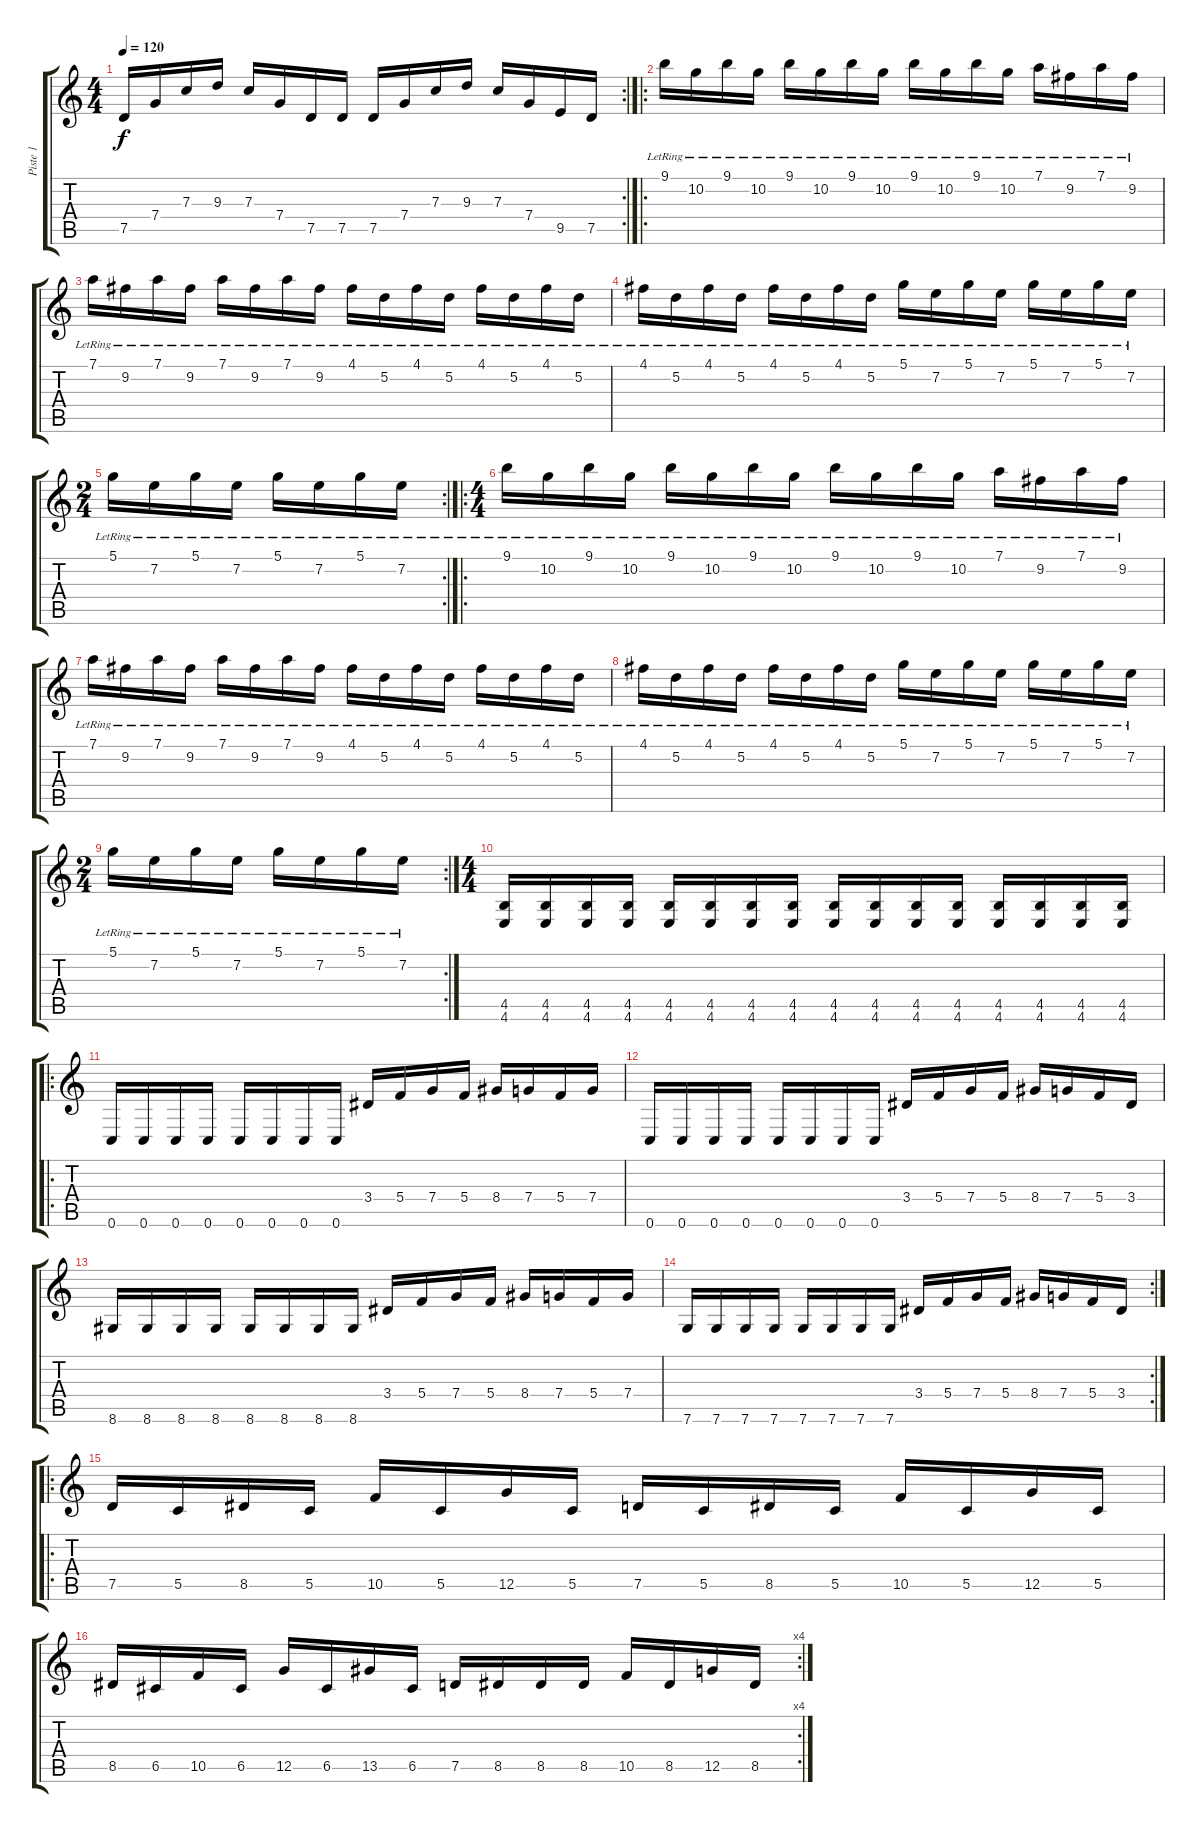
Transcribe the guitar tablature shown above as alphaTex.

\track ("Piste 1" "Piste 1") {instrument distortionguitar}
\staff {score tabs}
\tuning (D4 A3 F3 C3 G2 C2) {hide}
\rc 2
\ts (4 4)
\tempo 120
\clef g2
\ks c
7.5.16{dy f} 7.4.16 7.3.16 9.3.16 7.3.16 7.4.16 7.5.16 7.5.16 7.5.16 7.4.16 7.3.16 9.3.16 7.3.16 7.4.16 9.5.16 7.5.16 |
\ro
9.1{lr}.16{instrument electricguitarclean} 10.2{lr}.16 9.1{lr}.16 10.2{lr}.16 9.1{lr}.16 10.2{lr}.16 9.1{lr}.16 10.2{lr}.16 9.1{lr}.16 10.2{lr}.16 9.1{lr}.16 10.2{lr}.16 7.1{lr}.16 9.2{lr}.16 7.1{lr}.16 9.2{lr}.16 |
7.1{lr}.16 9.2{lr}.16 7.1{lr}.16 9.2{lr}.16 7.1{lr}.16 9.2{lr}.16 7.1{lr}.16 9.2{lr}.16 4.1{lr}.16 5.2{lr}.16 4.1{lr}.16 5.2{lr}.16 4.1{lr}.16 5.2{lr}.16 4.1{lr}.16 5.2{lr}.16 |
4.1{lr}.16 5.2{lr}.16 4.1{lr}.16 5.2{lr}.16 4.1{lr}.16 5.2{lr}.16 4.1{lr}.16 5.2{lr}.16 5.1{lr}.16 7.2{lr}.16 5.1{lr}.16 7.2{lr}.16 5.1{lr}.16 7.2{lr}.16 5.1{lr}.16 7.2{lr}.16 |
\rc 2
\ts (2 4)
5.1{lr}.16 7.2{lr}.16 5.1{lr}.16 7.2{lr}.16 5.1{lr}.16 7.2{lr}.16 5.1{lr}.16 7.2{lr}.16 |
\ro
\ts (4 4)
9.1{lr}.16{instrument electricguitarclean} 10.2{lr}.16 9.1{lr}.16 10.2{lr}.16 9.1{lr}.16 10.2{lr}.16 9.1{lr}.16 10.2{lr}.16 9.1{lr}.16 10.2{lr}.16 9.1{lr}.16 10.2{lr}.16 7.1{lr}.16 9.2{lr}.16 7.1{lr}.16 9.2{lr}.16 |
7.1{lr}.16 9.2{lr}.16 7.1{lr}.16 9.2{lr}.16 7.1{lr}.16 9.2{lr}.16 7.1{lr}.16 9.2{lr}.16 4.1{lr}.16 5.2{lr}.16 4.1{lr}.16 5.2{lr}.16 4.1{lr}.16 5.2{lr}.16 4.1{lr}.16 5.2{lr}.16 |
4.1{lr}.16 5.2{lr}.16 4.1{lr}.16 5.2{lr}.16 4.1{lr}.16 5.2{lr}.16 4.1{lr}.16 5.2{lr}.16 5.1{lr}.16 7.2{lr}.16 5.1{lr}.16 7.2{lr}.16 5.1{lr}.16 7.2{lr}.16 5.1{lr}.16 7.2{lr}.16 |
\rc 2
\ts (2 4)
5.1{lr}.16 7.2{lr}.16 5.1{lr}.16 7.2{lr}.16 5.1{lr}.16 7.2{lr}.16 5.1{lr}.16 7.2{lr}.16 |
\ts (4 4)
(4.5 4.6).16{volume 0 instrument distortionguitar} (4.5 4.6).16{volume 16} (4.5 4.6).16 (4.5 4.6).16 (4.5 4.6).16 (4.5 4.6).16 (4.5 4.6).16 (4.5 4.6).16 (4.5 4.6).16 (4.5 4.6).16 (4.5 4.6).16 (4.5 4.6).16 (4.5 4.6).16 (4.5 4.6).16 (4.5 4.6).16 (4.5 4.6).16 |
\ro
0.6.16 0.6.16 0.6.16 0.6.16 0.6.16 0.6.16 0.6.16 0.6.16 3.4.16 5.4.16 7.4.16 5.4.16 8.4.16 7.4.16 5.4.16 7.4.16 |
0.6.16 0.6.16 0.6.16 0.6.16 0.6.16 0.6.16 0.6.16 0.6.16 3.4.16 5.4.16 7.4.16 5.4.16 8.4.16 7.4.16 5.4.16 3.4.16 |
8.6.16 8.6.16 8.6.16 8.6.16 8.6.16 8.6.16 8.6.16 8.6.16 3.4.16 5.4.16 7.4.16 5.4.16 8.4.16 7.4.16 5.4.16 7.4.16 |
\rc 2
7.6.16 7.6.16 7.6.16 7.6.16 7.6.16 7.6.16 7.6.16 7.6.16 3.4.16 5.4.16 7.4.16 5.4.16 8.4.16 7.4.16 5.4.16 3.4.16 |
\ro
7.5.16 5.5.16 8.5.16 5.5.16 10.5.16 5.5.16 12.5.16 5.5.16 7.5.16 5.5.16 8.5.16 5.5.16 10.5.16 5.5.16 12.5.16 5.5.16 |
\rc 4
8.5.16 6.5.16 10.5.16 6.5.16 12.5.16 6.5.16 13.5.16 6.5.16 7.5.16 8.5.16 8.5.16 8.5.16 10.5.16 8.5.16 12.5.16 8.5.16
